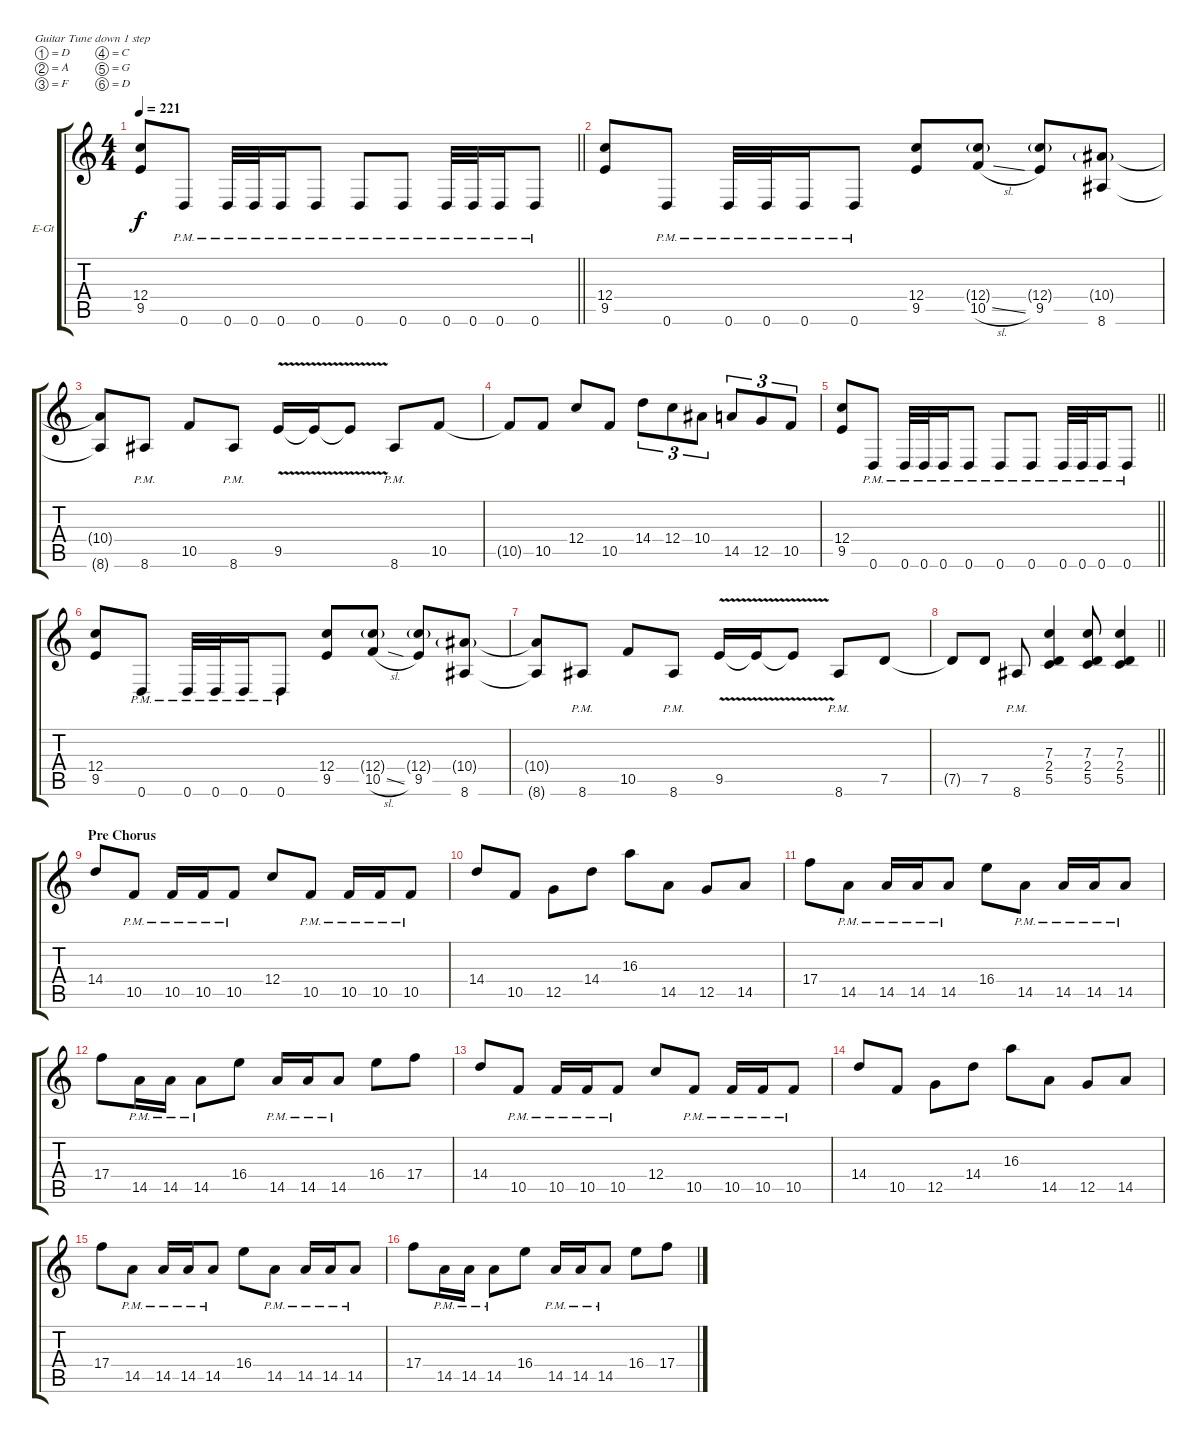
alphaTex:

\bracketExtendMode groupsimilarinstruments
\firstSystemTrackNameOrientation horizontal
\otherSystemsTrackNameOrientation horizontal
\track ("Matt Heafy" "E-Gt") {instrument distortionguitar}
\staff {score tabs}
\tuning (D4 A3 F3 C3 G2 D2)
\ts (4 4)
\tempo 221
\clef g2
\barLineRight lightlight
\ks c
(12.4 9.5).8{dy f} 0.6{pm}.8 0.6{pm}.32 0.6{pm}.32 0.6{pm}.16 0.6{pm}.8 0.6{pm}.8 0.6{pm}.8 0.6{pm}.32 0.6{pm}.32 0.6{pm}.16 0.6{pm}.8 |
(12.4 9.5).8 0.6{pm}.8 0.6{pm}.32 0.6{pm}.32 0.6{pm}.16 0.6{pm}.8 (12.4 9.5).8 (12.4{g} 10.5{sl}).8 (12.4{g} 9.5).8 (10.4{g} 8.6).8 |
(10.4{t} 8.6{t}).8 8.6{pm}.8 10.5.8 8.6{pm}.8 9.5{v}.16 9.5{v t}.16 9.5{v t}.8 8.6{pm}.8 10.5.8 |
10.5{t}.8 10.5.8 12.4.8 10.5.8 14.4.8{tu (3 2)} 12.4.8{tu (3 2)} 10.4.8{tu (3 2)} 14.5.8{tu (3 2)} 12.5.8{tu (3 2)} 10.5.8{tu (3 2)} |
\barLineRight lightlight
(12.4 9.5).8 0.6{pm}.8 0.6{pm}.32 0.6{pm}.32 0.6{pm}.16 0.6{pm}.8 0.6{pm}.8 0.6{pm}.8 0.6{pm}.32 0.6{pm}.32 0.6{pm}.16 0.6{pm}.8 |
(12.4 9.5).8 0.6{pm}.8 0.6{pm}.32 0.6{pm}.32 0.6{pm}.16 0.6{pm}.8 (12.4 9.5).8 (12.4{g} 10.5{sl}).8 (12.4{g} 9.5).8 (10.4{g} 8.6).8 |
(10.4{t} 8.6{t}).8 8.6{pm}.8 10.5.8 8.6{pm}.8 9.5{v}.16 9.5{v t}.16 9.5{v t}.8 8.6{pm}.8 7.5.8 |
\barLineRight lightlight
7.5{t}.8 7.5.8 8.6{pm}.8 (7.3 2.4 5.5).4 (7.3 2.4 5.5).8 (7.3 2.4 5.5).4 |
\section ("" "Pre Chorus")
14.4.8 10.5{pm}.8 10.5{pm}.16 10.5{pm}.16 10.5{pm}.8 12.4.8 10.5{pm}.8 10.5{pm}.16 10.5{pm}.16 10.5{pm}.8 |
14.4.8 10.5.8 12.5.8 14.4.8 16.3.8 14.5.8 12.5.8 14.5.8 |
17.4.8 14.5{pm}.8 14.5{pm}.16 14.5{pm}.16 14.5{pm}.8 16.4.8 14.5{pm}.8 14.5{pm}.16 14.5{pm}.16 14.5{pm}.8 |
17.4.8 14.5{pm}.16 14.5{pm}.16 14.5{pm}.8 16.4.8 14.5{pm}.16 14.5{pm}.16 14.5{pm}.8 16.4.8 17.4.8 |
14.4.8 10.5{pm}.8 10.5{pm}.16 10.5{pm}.16 10.5{pm}.8 12.4.8 10.5{pm}.8 10.5{pm}.16 10.5{pm}.16 10.5{pm}.8 |
14.4.8 10.5.8 12.5.8 14.4.8 16.3.8 14.5.8 12.5.8 14.5.8 |
17.4.8 14.5{pm}.8 14.5{pm}.16 14.5{pm}.16 14.5{pm}.8 16.4.8 14.5{pm}.8 14.5{pm}.16 14.5{pm}.16 14.5{pm}.8 |
17.4.8 14.5{pm}.16 14.5{pm}.16 14.5{pm}.8 16.4.8 14.5{pm}.16 14.5{pm}.16 14.5{pm}.8 16.4.8 17.4.8
